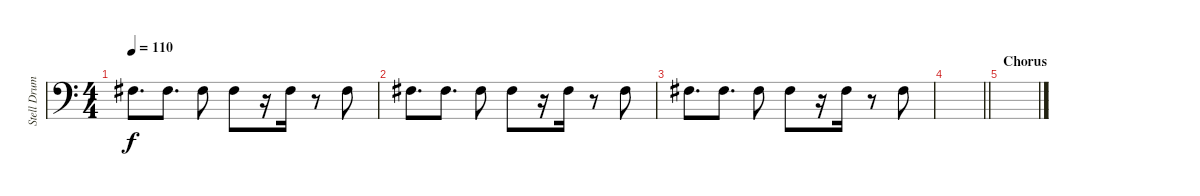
\track ("Stell Drum" "Stell Drum") {instrument steeldrums}
\staff {score}
\tuning (G2 D2 A1 E1) {hide}
\ts (4 4)
\tempo 110
\clef f4
\ks c
11.1.8{d dy f} 11.1.8{d} 11.1.8 11.1.8 r.16 11.1.16 r.8 11.1.8 |
11.1.8{d} 11.1.8{d} 11.1.8 11.1.8 r.16 11.1.16 r.8 11.1.8 |
11.1.8{d} 11.1.8{d} 11.1.8 11.1.8 r.16 11.1.16 r.8 11.1.8 |
\barLineRight lightlight
|
\section ("" "Chorus")
